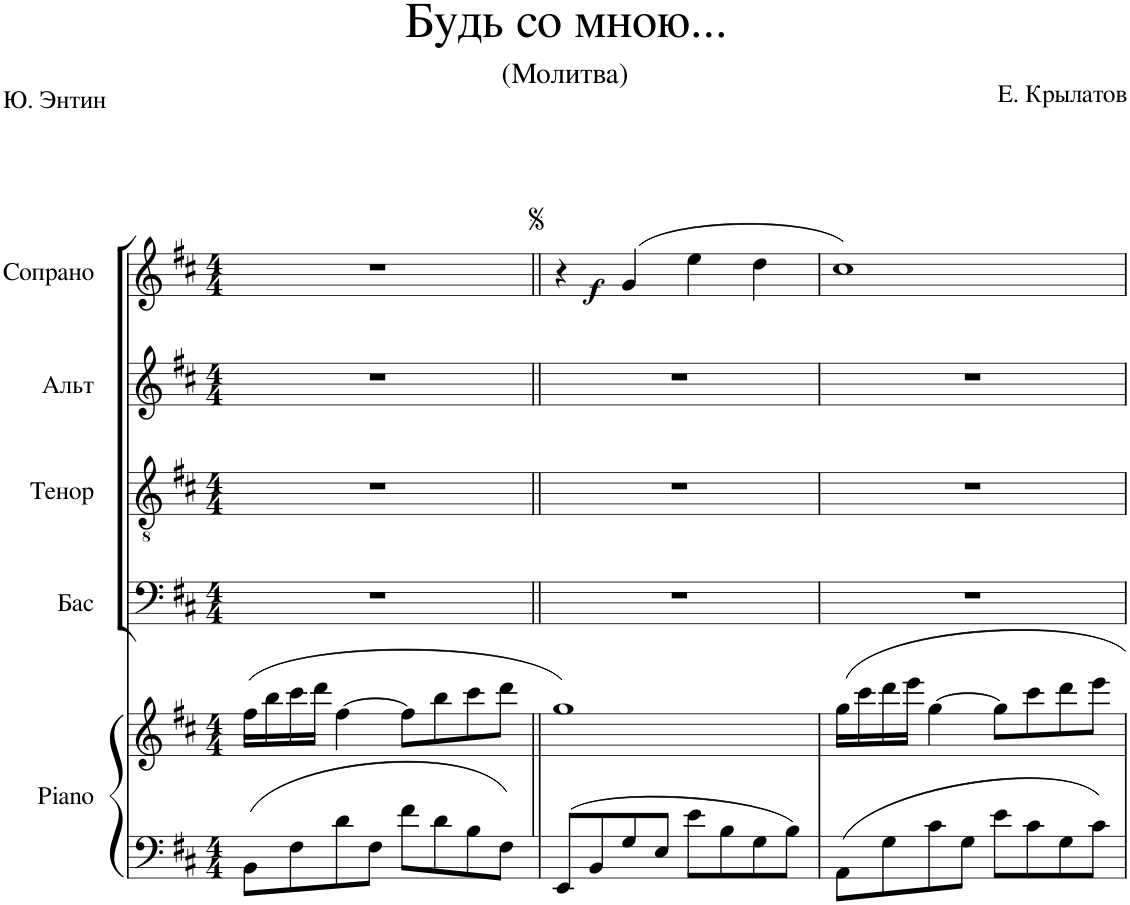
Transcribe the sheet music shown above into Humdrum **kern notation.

**kern	**kern	**kern	**kern	**kern	**kern	**dynam
*part5	*part5	*part4	*part3	*part2	*part1	*part1
*staff6	*staff5	*staff4	*staff3	*staff2	*staff1	*staff1
*I"Piano	*	*I"Бас	*I"Тенор	*I"Альт	*I"Сопрано	*
*I'Pno.	*	*	*	*	*	*
*clefF4	*clefG2	*clefF4	*clefGv2	*clefG2	*clefG2	*
*k[f#c#]	*k[f#c#]	*k[f#c#]	*k[f#c#]	*k[f#c#]	*k[f#c#]	*
*M4/4	*M4/4	*M4/4	*M4/4	*M4/4	*M4/4	*
=1	=1	=1	=1	=1	=1	=1
8BB\L	(16ff#\LL	1r	1r	1r	1r	.
.	16bb\	.	.	.	.	.
8F#\	16ccc#\	.	.	.	.	.
.	16ddd\JJ	.	.	.	.	.
8d\	[4ff#\	.	.	.	.	.
8F#\J	.	.	.	.	.	.
8f#\L	8ff#\L]	.	.	.	.	.
8d\	8bb\	.	.	.	.	.
8B\	8ccc#\	.	.	.	.	.
8F#\J	8ddd\J	.	.	.	.	.
=2||	=2||	=2||	=2||	=2||	=2||	=2||
!	!	!	!	!	!	!LO:DY:b
8EE/L	1gg)	1r	1r	1r	4r	f
8BB/	.	.	.	.	.	.
8G/	.	.	.	.	(4g/	.
8E/J	.	.	.	.	.	.
8e\L	.	.	.	.	4ee\	.
8B\	.	.	.	.	.	.
8G\	.	.	.	.	4dd\	.
8B\J	.	.	.	.	.	.
=3	=3	=3	=3	=3	=3	=3
8AA\L	16gg\LL	1r	1r	1r	1cc#)	.
.	16ccc#\	.	.	.	.	.
8G\	16ddd\	.	.	.	.	.
.	16eee\JJ	.	.	.	.	.
8c#\	[4gg\	.	.	.	.	.
8G\J	.	.	.	.	.	.
8e\L	8gg\L]	.	.	.	.	.
8c#\	8ccc#\	.	.	.	.	.
8G\	8ddd\	.	.	.	.	.
8c#\J	8eee\J	.	.	.	.	.
=	=	=	=	=	=	=
*-	*-	*-	*-	*-	*-	*-
